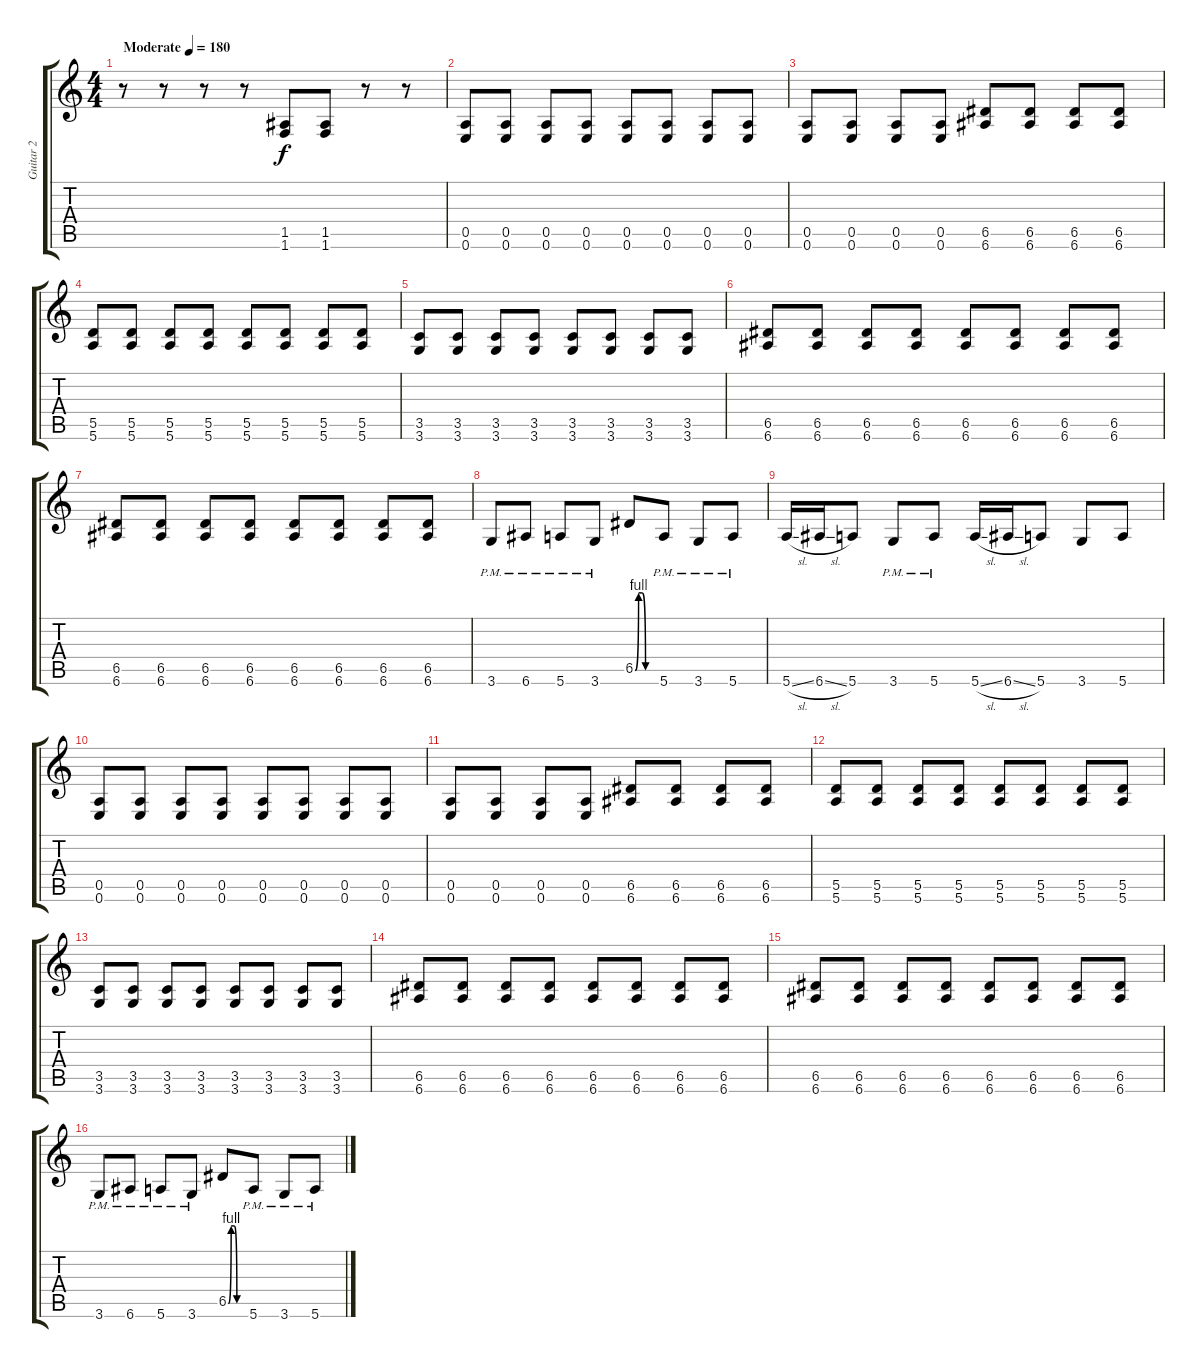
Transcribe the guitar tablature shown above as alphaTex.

\track ("Guitar 2" "Guitar 2") {instrument overdrivenguitar}
\staff {score tabs}
\tuning (E4 B3 G3 D3 A2 E2) {hide}
\ts (4 4)
\tempo (180 "Moderate")
\clef g2
\ks c
r.8{dy f instrument overdrivenguitar} r.8 r.8 r.8 (1.5 1.6).8 (1.5 1.6).8 r.8 r.8 |
(0.5 0.6).8 (0.5 0.6).8 (0.5 0.6).8 (0.5 0.6).8 (0.5 0.6).8 (0.5 0.6).8 (0.5 0.6).8 (0.5 0.6).8 |
(0.5 0.6).8 (0.5 0.6).8 (0.5 0.6).8 (0.5 0.6).8 (6.5 6.6).8 (6.5 6.6).8 (6.5 6.6).8 (6.5 6.6).8 |
(5.5 5.6).8 (5.5 5.6).8 (5.5 5.6).8 (5.5 5.6).8 (5.5 5.6).8 (5.5 5.6).8 (5.5 5.6).8 (5.5 5.6).8 |
(3.5 3.6).8 (3.5 3.6).8 (3.5 3.6).8 (3.5 3.6).8 (3.5 3.6).8 (3.5 3.6).8 (3.5 3.6).8 (3.5 3.6).8 |
(6.5 6.6).8 (6.5 6.6).8 (6.5 6.6).8 (6.5 6.6).8 (6.5 6.6).8 (6.5 6.6).8 (6.5 6.6).8 (6.5 6.6).8 |
(6.5 6.6).8 (6.5 6.6).8 (6.5 6.6).8 (6.5 6.6).8 (6.5 6.6).8 (6.5 6.6).8 (6.5 6.6).8 (6.5 6.6).8 |
3.6{pm}.8 6.6{pm}.8 5.6{pm}.8 3.6{pm}.8 6.5{be (custom 0 0 10 4 20 4 30 0 60 0)}.8 5.6{pm}.8 3.6{pm}.8 5.6{pm}.8 |
5.6{sl}.16 6.6{sl}.16 5.6.8 3.6{pm}.8 5.6{pm}.8 5.6{sl}.16 6.6{sl}.16 5.6.8 3.6.8 5.6.8 |
(0.5 0.6).8 (0.5 0.6).8 (0.5 0.6).8 (0.5 0.6).8 (0.5 0.6).8 (0.5 0.6).8 (0.5 0.6).8 (0.5 0.6).8 |
(0.5 0.6).8 (0.5 0.6).8 (0.5 0.6).8 (0.5 0.6).8 (6.5 6.6).8 (6.5 6.6).8 (6.5 6.6).8 (6.5 6.6).8 |
(5.5 5.6).8 (5.5 5.6).8 (5.5 5.6).8 (5.5 5.6).8 (5.5 5.6).8 (5.5 5.6).8 (5.5 5.6).8 (5.5 5.6).8 |
(3.5 3.6).8 (3.5 3.6).8 (3.5 3.6).8 (3.5 3.6).8 (3.5 3.6).8 (3.5 3.6).8 (3.5 3.6).8 (3.5 3.6).8 |
(6.5 6.6).8 (6.5 6.6).8 (6.5 6.6).8 (6.5 6.6).8 (6.5 6.6).8 (6.5 6.6).8 (6.5 6.6).8 (6.5 6.6).8 |
(6.5 6.6).8 (6.5 6.6).8 (6.5 6.6).8 (6.5 6.6).8 (6.5 6.6).8 (6.5 6.6).8 (6.5 6.6).8 (6.5 6.6).8 |
3.6{pm}.8 6.6{pm}.8 5.6{pm}.8 3.6{pm}.8 6.5{be (custom 0 0 10 4 20 4 30 0 60 0)}.8 5.6{pm}.8 3.6{pm}.8 5.6{pm}.8
